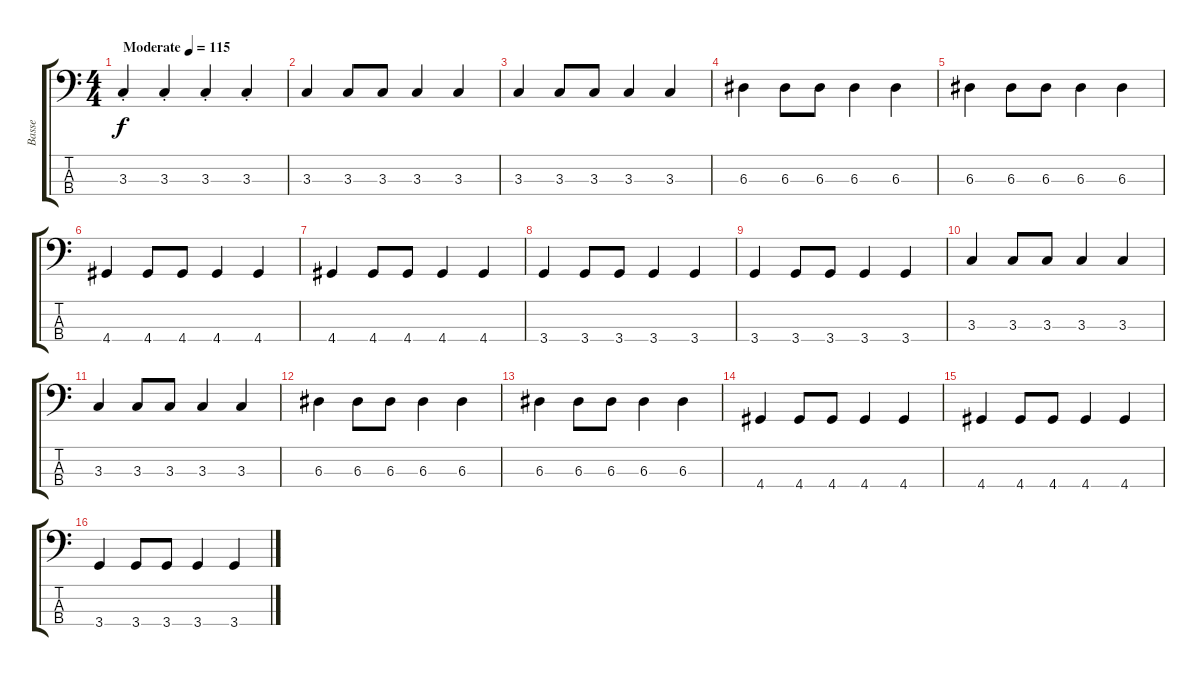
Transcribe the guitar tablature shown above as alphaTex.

\track ("Basse" "Basse") {instrument electricbasspick}
\staff {score tabs}
\tuning (G2 D2 A1 E1) {hide}
\ts (4 4)
\tempo (115 "Moderate")
\clef f4
\ks c
3.3{st}.4{dy f instrument electricbasspick} 3.3{st}.4 3.3{st}.4 3.3{st}.4 |
3.3.4 3.3.8 3.3.8 3.3.4 3.3.4 |
3.3.4 3.3.8 3.3.8 3.3.4 3.3.4 |
6.3.4 6.3.8 6.3.8 6.3.4 6.3.4 |
6.3.4 6.3.8 6.3.8 6.3.4 6.3.4 |
4.4.4 4.4.8 4.4.8 4.4.4 4.4.4 |
4.4.4 4.4.8 4.4.8 4.4.4 4.4.4 |
3.4.4 3.4.8 3.4.8 3.4.4 3.4.4 |
3.4.4 3.4.8 3.4.8 3.4.4 3.4.4 |
3.3.4 3.3.8 3.3.8 3.3.4 3.3.4 |
3.3.4 3.3.8 3.3.8 3.3.4 3.3.4 |
6.3.4 6.3.8 6.3.8 6.3.4 6.3.4 |
6.3.4 6.3.8 6.3.8 6.3.4 6.3.4 |
4.4.4 4.4.8 4.4.8 4.4.4 4.4.4 |
4.4.4 4.4.8 4.4.8 4.4.4 4.4.4 |
3.4.4 3.4.8 3.4.8 3.4.4 3.4.4
